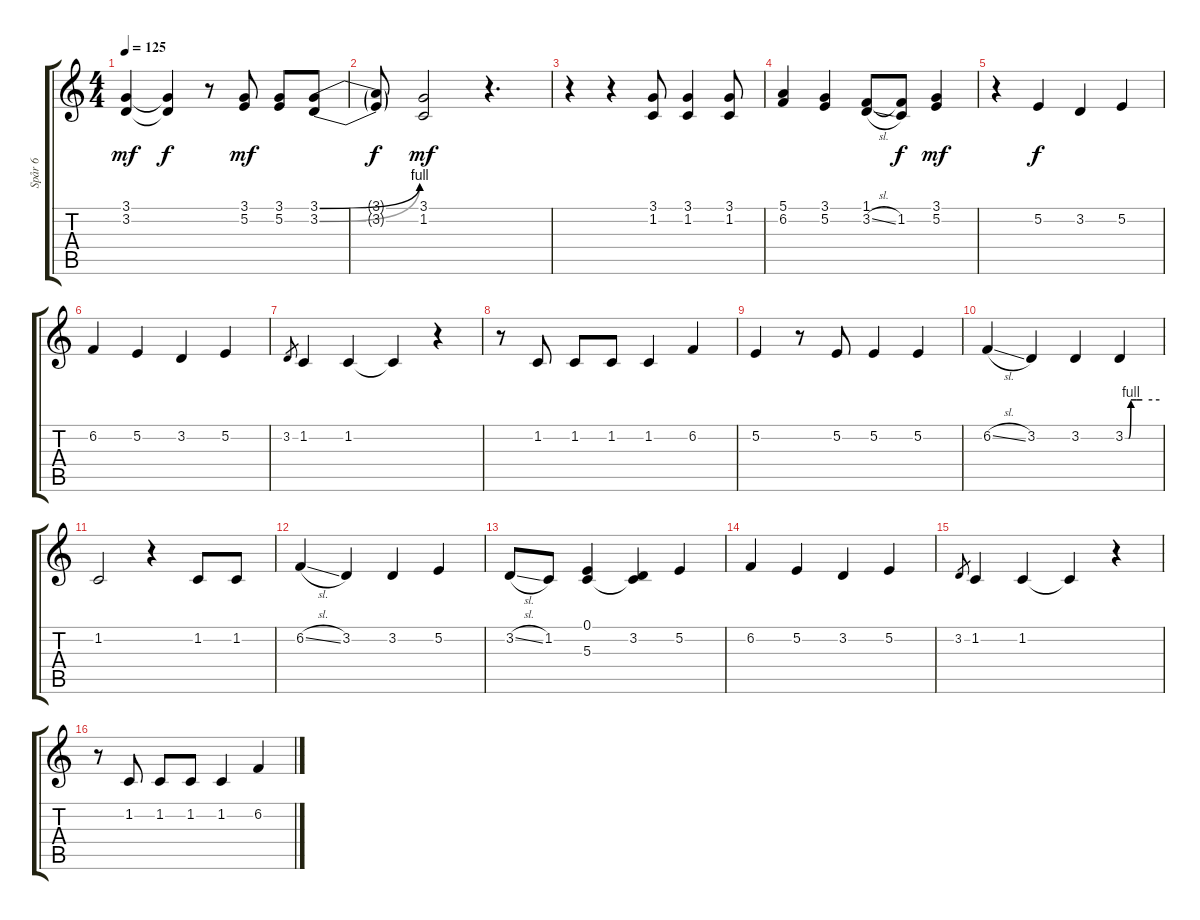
\track ("Spår 6" "Spår 6") {instrument oboe}
\staff {score tabs}
\tuning (E4 B3 G3 D3 A2 E2) {hide}
\ts (4 4)
\tempo 125
\clef g2
\ks c
(3.1 3.2).4{dy mf} (3.1{t} 3.2{t}).4{dy f} r.8 (3.1 5.2).8{dy mf} (3.1 5.2).8 (3.1{be (bend 0 0 60 4)} 3.2{be (bend 0 0 60 4)}).8 |
(3.1{t} 3.2{t}).8{dy f} (3.1 1.2).2{dy mf} r.4{d} |
r.4 r.4 (3.1 1.2).8 (3.1 1.2).4 (3.1 1.2).8 |
(5.1 6.2).4 (3.1 5.2).4 (1.1 3.2{sl}).8 (1.1{t} 1.2).8{dy f} (3.1 5.2).4{dy mf} |
r.4 5.2.4{dy f} 3.2.4 5.2.4 |
6.2.4 5.2.4 3.2.4 5.2.4 |
3.2.8{gr} 1.2.4 1.2.4 1.2{t}.4 r.4 |
r.8 1.2.8 1.2.8 1.2.8 1.2.4 6.2.4 |
5.2.4 r.8 5.2.8 5.2.4 5.2.4 |
6.2{sl}.4 3.2.4 3.2.4 3.2{be (custom 0 0 6 0 10 4 20 4 30 4 60 4)}.4 |
1.2.2 r.4 1.2.8 1.2.8 |
6.2{sl}.4 3.2.4 3.2.4 5.2.4 |
3.2{sl}.8 1.2.8 (0.1 5.3).4 (3.2 5.3{t}).4 5.2.4 |
6.2.4 5.2.4 3.2.4 5.2.4 |
3.2.8{gr} 1.2.4 1.2.4 1.2{t}.4 r.4 |
r.8 1.2.8 1.2.8 1.2.8 1.2.4 6.2.4
